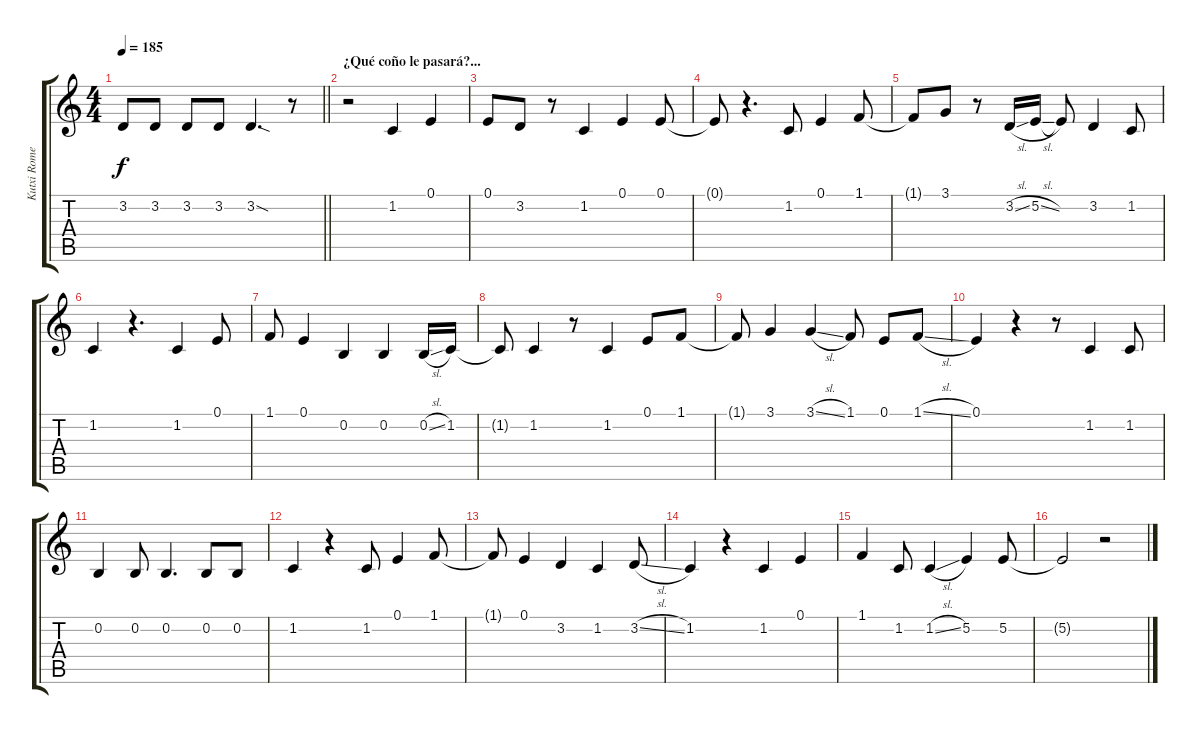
\track ("Kutxi Romero - Voz" "Kutxi Rome") {instrument oboe}
\staff {score tabs}
\tuning (E4 B3 G3 D3 A2 E2) {hide}
\ts (4 4)
\tempo 185
\clef g2
\barLineRight lightlight
\ks c
3.2.8{dy f} 3.2.8 3.2.8 3.2.8 3.2{sod}.4{d} r.8 |
\section ("" "¿Qué coño le pasará?...")
r.2 1.2.4 0.1.4 |
0.1.8 3.2.8 r.8 1.2.4 0.1.4 0.1.8 |
0.1{t}.8 r.4{d} 1.2.8 0.1.4 1.1.8 |
1.1{t}.8 3.1.8 r.8 3.2{sl}.16 5.2{sl}.16 5.2{t}.8 3.2.4 1.2.8 |
1.2.4 r.4{d} 1.2.4 0.1.8 |
1.1.8 0.1.4 0.2.4 0.2.4 0.2{sl}.16 1.2.16 |
1.2{t}.8 1.2.4 r.8 1.2.4 0.1.8 1.1.8 |
1.1{t}.8 3.1.4 3.1{sl}.4 1.1.8 0.1.8 1.1{sl}.8 |
0.1.4 r.4 r.8 1.2.4 1.2.8 |
0.2.4 0.2.8 0.2.4{d} 0.2.8 0.2.8 |
1.2.4 r.4 1.2.8 0.1.4 1.1.8 |
1.1{t}.8 0.1.4 3.2.4 1.2.4 3.2{sl}.8 |
1.2.4 r.4 1.2.4 0.1.4 |
1.1.4 1.2.8 1.2{sl}.4 5.2.4 5.2.8 |
5.2{t}.2 r.2
